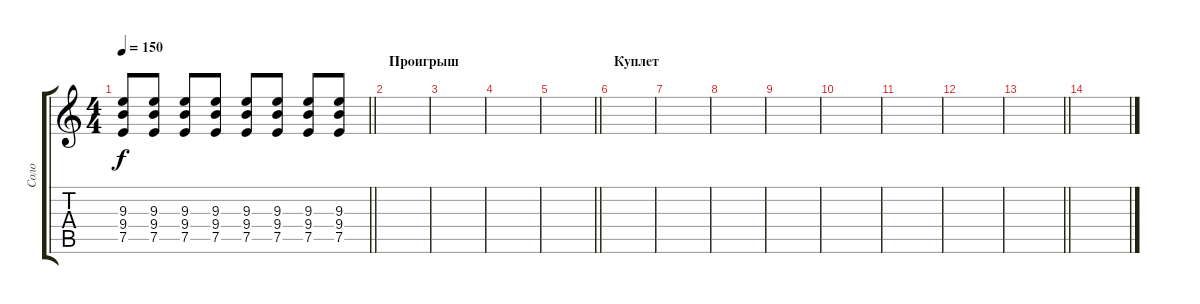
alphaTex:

\track ("Соло" "Соло") {instrument distortionguitar}
\staff {score tabs}
\tuning (E4 B3 G3 D3 A2 E2) {hide}
\ts (4 4)
\tempo 150
\clef g2
\barLineRight lightlight
\ks c
(9.3 9.4 7.5).8{dy f} (9.3 9.4 7.5).8 (9.3 9.4 7.5).8 (9.3 9.4 7.5).8 (9.3 9.4 7.5).8 (9.3 9.4 7.5).8 (9.3 9.4 7.5).8 (9.3 9.4 7.5).8 |
\section ("" "Проигрыш")
|
|
|
\barLineRight lightlight
|
\section ("" "Куплет")
|
|
|
|
|
|
|
\barLineRight lightlight
|
\section ("" " ")
